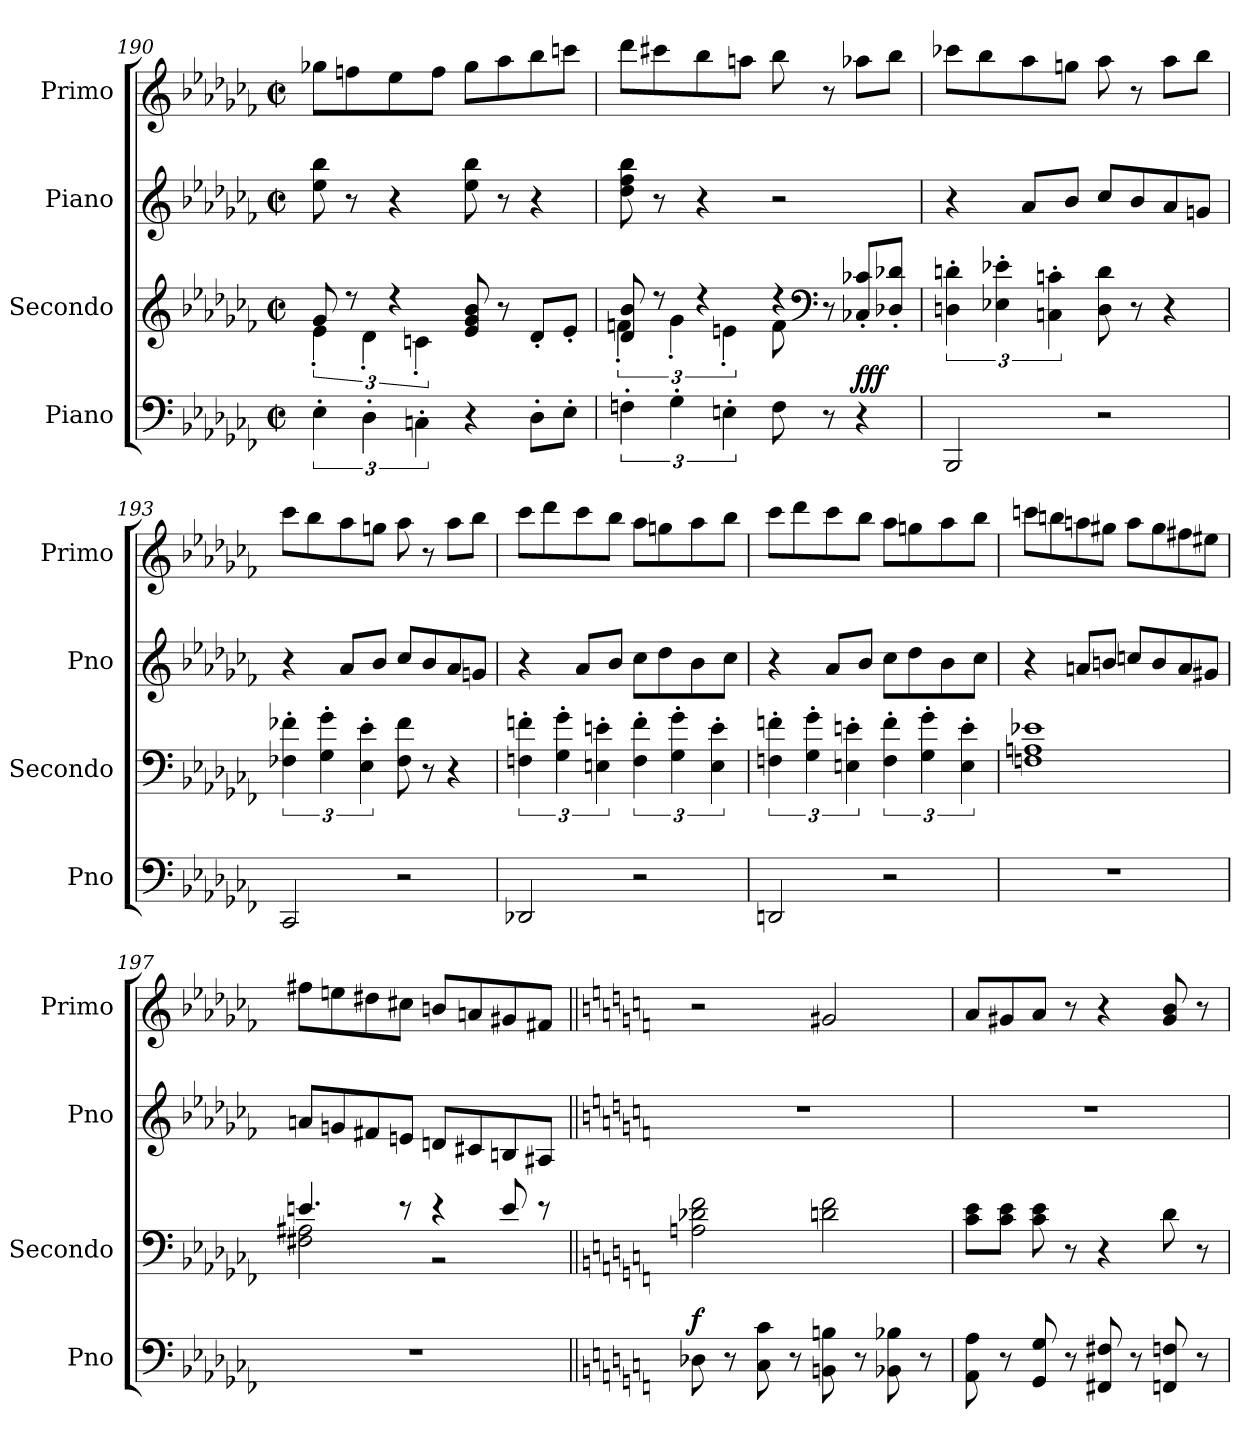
**kern	**dynam	**kern	**kern	**kern
*part4	*part4	*part3	*part2	*part1
*staff4	*staff4	*staff3	*staff2	*staff1
*I"Piano	*	*I"Secondo	*I"Piano	*I"Primo
*I'Pno	*	*I'Secondo	*I'Pno	*I'Primo
*clefF4	*	*clefG2	*clefG2	*clefG2
*k[b-e-a-d-g-c-f-]	*	*k[b-e-a-d-g-c-f-]	*k[b-e-a-d-g-c-f-]	*k[b-e-a-d-g-c-f-]
*C-:	*	*C-:	*C-:	*C-:
*M2/2	*	*M2/2	*M2/2	*M2/2
*met(c|)	*	*met(c|)	*met(c|)	*met(c|)
=190	=190	=190	=190	=190
*	*	*^	*	*
6E-'\	.	8g-/	6e-'\	8ee-\ 8bb-\	8gg-X\L
.	.	8r	.	8r	8ffn\
6D-'\	.	.	6d-'\	.	.
.	.	4r	.	4r	8ee-\
6Cn'\	.	.	6cn'\	.	.
.	.	.	.	.	8ff\J
4r	.	8e-/ 8g-/ 8b-/	2ryy	8ee-\ 8bb-\	8gg-\L
.	.	8r	.	8r	8aa-\
8D-'\L	.	8d-'/L	.	4r	8bb-\
8E-'\J	.	8e-'/J	.	.	8cccn\J
=191	=191	=191	=191	=191	=191
6Fn'\	.	8d-/ 8b-/	6fn'\	8dd-\ 8ff-\ 8bb-\	8ddd-\L
.	.	8rdd	.	8r	8ccc#X\
6G-'\	.	.	6g-'\	.	.
.	.	4rdd	.	4r	8bb-\
6En'\	.	.	6en'\	.	.
.	.	.	.	.	8aan\J
8F\	.	4rdd	8f\	2r	8bb-\
*	*	*clefF4	*	*	*
8r	.	.	8r	.	8r
!	!LO:DY:a	!	!	!	!
4r	fff	8C-X/' 8c-X/'L	4ryy	.	8aa-X\L
.	.	8D-X/' 8d-X/'J	.	.	8bb-\J
*	*	*v	*v	*	*
=192	=192	=192	=192	=192
2BBB-/	.	6Dn\' 6dn\'	4r	8ccc-X\L
.	.	.	.	8bb-\
.	.	6E-X\' 6e-X\'	.	.
.	.	.	8a-/L	8aa-\
.	.	6Cn\' 6cn\'	.	.
.	.	.	8b-/J	8ggn\J
2r	.	8D\ 8d\	8cc-/L	8aa-\
.	.	8r	8b-/	8r
.	.	4r	8a-/	8aa-\L
.	.	.	8gn/J	8bb-\J
!!LO:LB:g=z
=193	=193	=193	=193	=193
2CC-/	.	6F-X\' 6f-X\'	4r	8ccc-\L
.	.	.	.	8bb-\
.	.	6G-\' 6g-\'	.	.
.	.	.	8a-/L	8aa-\
.	.	6E-\' 6e-\'	.	.
.	.	.	8b-/J	8ggn\J
2r	.	8F-\ 8f-\	8cc-/L	8aa-\
.	.	8r	8b-/	8r
.	.	4r	8a-/	8aa-\L
.	.	.	8gn/J	8bb-\J
=194	=194	=194	=194	=194
2DD-X/	.	6Fn\' 6fn\'	4r	8ccc-\L
.	.	.	.	8ddd-\
.	.	6G-\' 6g-\'	.	.
.	.	.	8a-/L	8ccc-\
.	.	6En\' 6en\'	.	.
.	.	.	8b-/J	8bb-\J
2r	.	6F\' 6f\'	8cc-\L	8aa-\L
.	.	.	8dd-\	8ggn\
.	.	6G-\' 6g-\'	.	.
.	.	.	8b-\	8aa-\
.	.	6E\' 6e\'	.	.
.	.	.	8cc-\J	8bb-\J
=195	=195	=195	=195	=195
2DDn/	.	6Fn\' 6fn\'	4r	8ccc-\L
.	.	.	.	8ddd-\
.	.	6G-\' 6g-\'	.	.
.	.	.	8a-/L	8ccc-\
.	.	6En\' 6en\'	.	.
.	.	.	8b-/J	8bb-\J
2r	.	6F\' 6f\'	8cc-\L	8aa-\L
.	.	.	8dd-\	8ggn\
.	.	6G-\' 6g-\'	.	.
.	.	.	8b-\	8aa-\
.	.	6E\' 6e\'	.	.
.	.	.	8cc-\J	8bb-\J
=196	=196	=196	=196	=196
1r	.	1Fn 1An 1e-X	4r	8cccn\L
.	.	.	.	8bbn\
.	.	.	8an/L	8aan\
.	.	.	8bn/J	8gg#X\J
.	.	.	8ccn/L	8aa\L
.	.	.	8b/	8gg#\
.	.	.	8a/	8ff#X\
.	.	.	8g#X/J	8ee#X\J
=197	=197	=197	=197	=197
*	*	*^	*	*
1r	.	4.en/	2F#X\ 2A#X\	8an/L	8ff#X\L
.	.	.	.	8gn/	8een\
.	.	.	.	8f#X/	8dd#X\
.	.	8r	.	8en/J	8cc#X\J
.	.	4r	2r	8dn/L	8bn/L
.	.	.	.	8c#X/	8an/
.	.	8e/	.	8Bn/	8g#X/
.	.	8r	.	8A#X/J	8f#X/J
*	*	*v	*v	*	*
!!LO:PB:g=z
=198||	=198||	=198||	=198||	=198||
*k[]	*	*k[]	*k[]	*k[]
*C:	*	*C:	*C:	*C:
!	!LO:DY:a	!	!	!
8D-X\	f	2An\ 2d-X\ 2f\	1r	2r
8r	.	.	.	.
8C\ 8c\	.	.	.	.
8r	.	.	.	.
8BBn\ 8Bn\	.	2dn\ 2f\	.	2g#X/
8r	.	.	.	.
8BB-X\ 8B-X\	.	.	.	.
8r	.	.	.	.
=199	=199	=199	=199	=199
8AA\ 8A\	.	8c\ 8e\L	1r	8a/L
8r	.	8c\ 8e\J	.	8g#X/
8GG/ 8G/	.	8c\ 8e\	.	8a/J
8r	.	8r	.	8r
8FF#X/ 8F#X/	.	4r	.	4r
8r	.	.	.	.
8FFn/ 8Fn/	.	8d\	.	8g#/ 8b/
8r	.	8r	.	8r
=	=	=	=	=
*-	*-	*-	*-	*-
